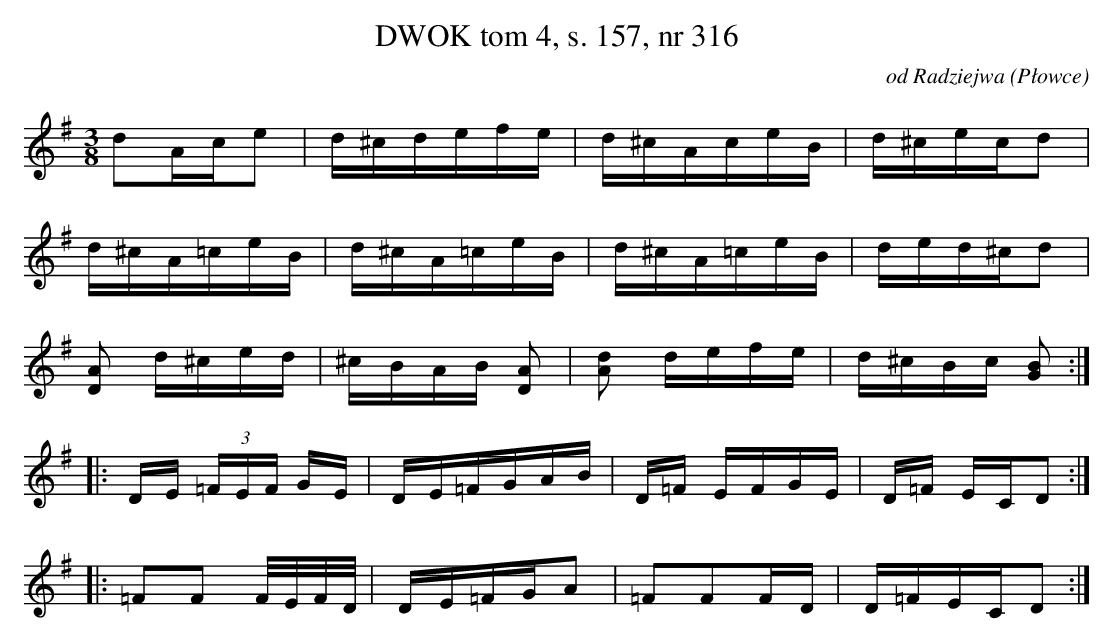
X:1
T: DWOK tom 4, s. 157, nr 316
O: od Radziejwa (Płowce)
L: 1/16
M: 3/8
K: G
d2Ace2 | d^cdefe | d^cAceB | d^cecd2 |
d^cA=ceB | d^cA=ceB | d^cA=ceB | ded^cd2 |
[D2A2] d^ced | ^cBAB [D2A2] | [A2d2] defe | d^cBc [G2B2] ::
DE (3=FEF GE | DE=FGAB | D=F EFGE | D=F ECD2 ::
=F2F2 F/E/F/D/ | DE=FGA2 | =F2F2FD | D=FECD2:|
